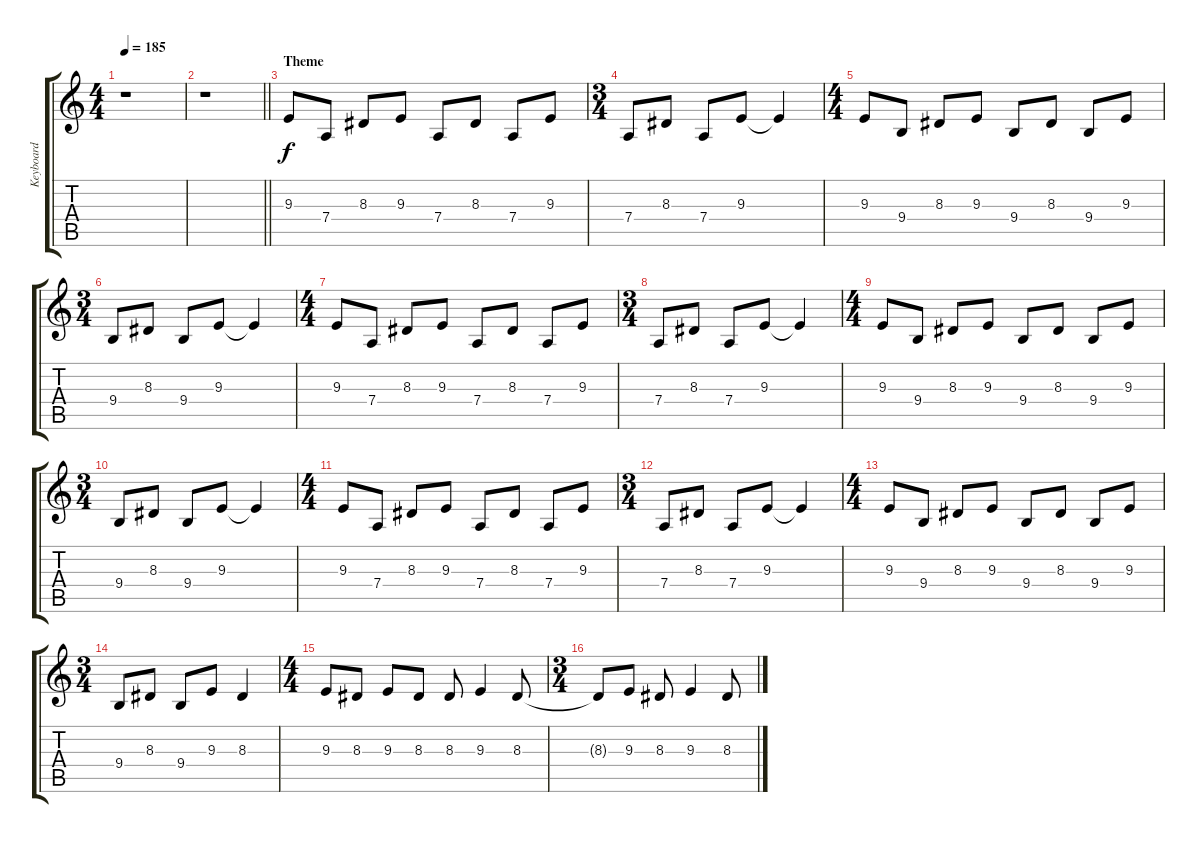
\track ("Keyboard" "Keyboard") {instrument lead2sawtooth}
\staff {score tabs}
\tuning (E4 B3 G3 D3 A2 E2) {hide}
\ts (4 4)
\tempo 185
\clef g2
\ks c
r.1{dy f} |
\barLineRight lightlight
r.1 |
\section ("" "Theme")
9.3.8{instrument lead2sawtooth} 7.4.8 8.3.8 9.3.8 7.4.8 8.3.8 7.4.8 9.3.8 |
\ts (3 4)
7.4.8 8.3.8 7.4.8 9.3.8 9.3{t}.4 |
\ts (4 4)
9.3.8 9.4.8 8.3.8 9.3.8 9.4.8 8.3.8 9.4.8 9.3.8 |
\ts (3 4)
9.4.8 8.3.8 9.4.8 9.3.8 9.3{t}.4 |
\ts (4 4)
9.3.8 7.4.8 8.3.8 9.3.8 7.4.8 8.3.8 7.4.8 9.3.8 |
\ts (3 4)
7.4.8 8.3.8 7.4.8 9.3.8 9.3{t}.4 |
\ts (4 4)
9.3.8 9.4.8 8.3.8 9.3.8 9.4.8 8.3.8 9.4.8 9.3.8 |
\ts (3 4)
9.4.8 8.3.8 9.4.8 9.3.8 9.3{t}.4 |
\ts (4 4)
9.3.8 7.4.8 8.3.8 9.3.8 7.4.8 8.3.8 7.4.8 9.3.8 |
\ts (3 4)
7.4.8 8.3.8 7.4.8 9.3.8 9.3{t}.4 |
\ts (4 4)
9.3.8 9.4.8 8.3.8 9.3.8 9.4.8 8.3.8 9.4.8 9.3.8 |
\ts (3 4)
9.4.8 8.3.8 9.4.8 9.3.8 8.3.4 |
\ts (4 4)
9.3.8 8.3.8 9.3.8 8.3.8 8.3.8 9.3.4 8.3.8 |
\ts (3 4)
8.3{t}.8 9.3.8 8.3.8 9.3.4 8.3.8
